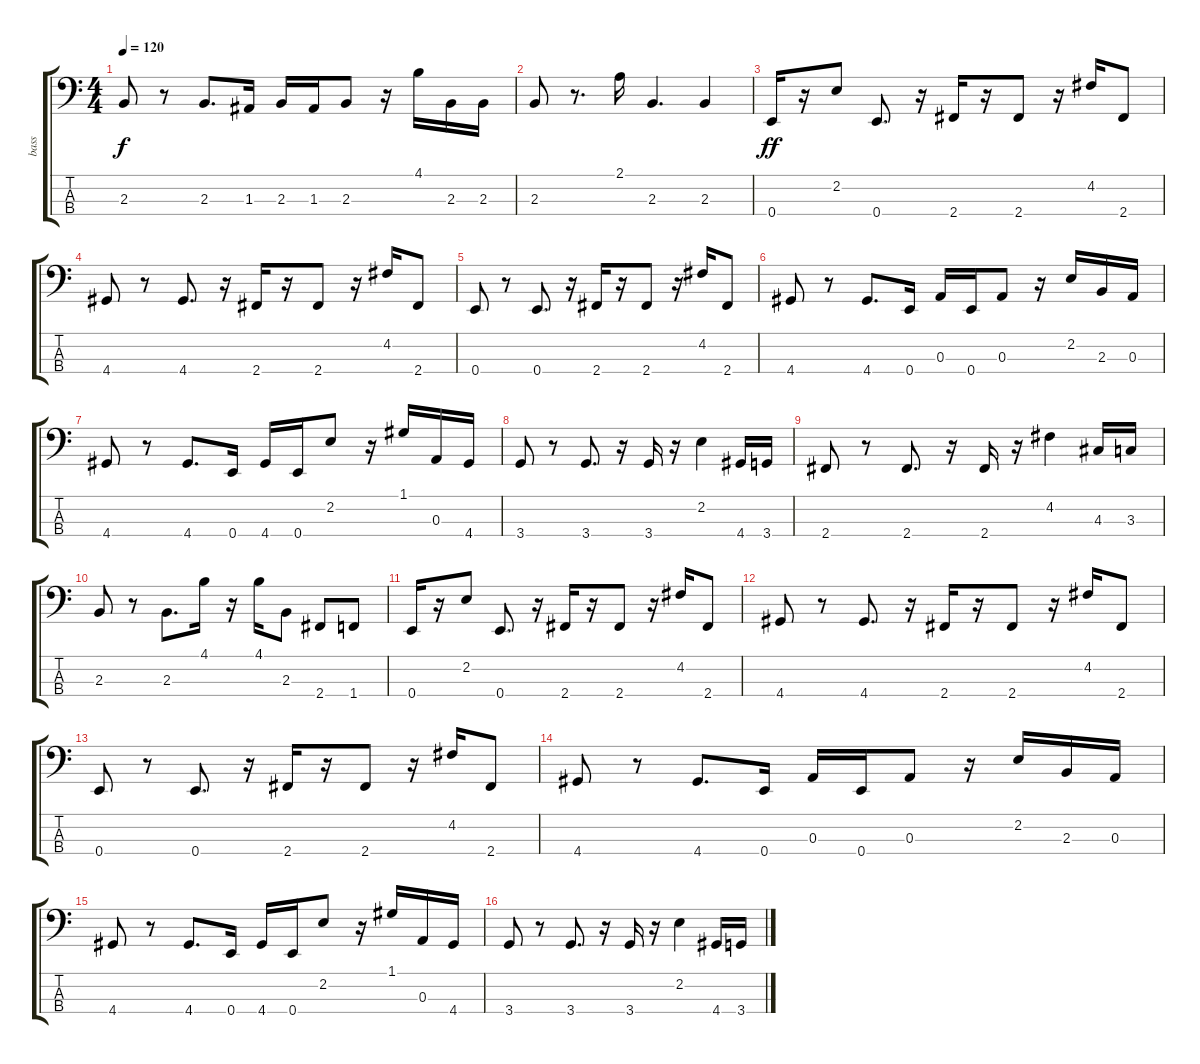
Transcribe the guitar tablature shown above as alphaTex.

\track ("bass" "bass") {instrument electricbasspick}
\staff {score tabs}
\tuning (G2 D2 A1 E1) {hide}
\ts (4 4)
\tempo 120
\clef f4
\ks c
2.3.8{dy f} r.8 2.3.8{d} 1.3.16 2.3.16 1.3.16 2.3.8 r.16 4.1.16 2.3.16 2.3.16 |
2.3.8 r.8{d} 2.1.16 2.3.4{d} 2.3.4 |
0.4.16{dy ff} r.16 2.2.8 0.4.8{d} r.16 2.4.16 r.16 2.4.8 r.16 4.2.16 2.4.8 |
4.4.8 r.8 4.4.8{d} r.16 2.4.16 r.16 2.4.8 r.16 4.2.16 2.4.8 |
0.4.8 r.8 0.4.8{d} r.16 2.4.16 r.16 2.4.8 r.16 4.2.16 2.4.8 |
4.4.8 r.8 4.4.8{d} 0.4.16 0.3.16 0.4.16 0.3.8 r.16 2.2.16 2.3.16 0.3.16 |
4.4.8 r.8 4.4.8{d} 0.4.16 4.4.16 0.4.16 2.2.8 r.16 1.1.16 0.3.16 4.4.16 |
3.4.8 r.8 3.4.8{d} r.16 3.4.16 r.16 2.2.4 4.4.16 3.4.16 |
2.4.8 r.8 2.4.8{d} r.16 2.4.16 r.16 4.2.4 4.3.16 3.3.16 |
2.3.8 r.8 2.3.8{d} 4.1.16 r.16 4.1.16 2.3.8 2.4.8 1.4.8 |
0.4.16 r.16 2.2.8 0.4.8{d} r.16 2.4.16 r.16 2.4.8 r.16 4.2.16 2.4.8 |
4.4.8 r.8 4.4.8{d} r.16 2.4.16 r.16 2.4.8 r.16 4.2.16 2.4.8 |
0.4.8 r.8 0.4.8{d} r.16 2.4.16 r.16 2.4.8 r.16 4.2.16 2.4.8 |
4.4.8 r.8 4.4.8{d} 0.4.16 0.3.16 0.4.16 0.3.8 r.16 2.2.16 2.3.16 0.3.16 |
4.4.8 r.8 4.4.8{d} 0.4.16 4.4.16 0.4.16 2.2.8 r.16 1.1.16 0.3.16 4.4.16 |
3.4.8 r.8 3.4.8{d} r.16 3.4.16 r.16 2.2.4 4.4.16 3.4.16
